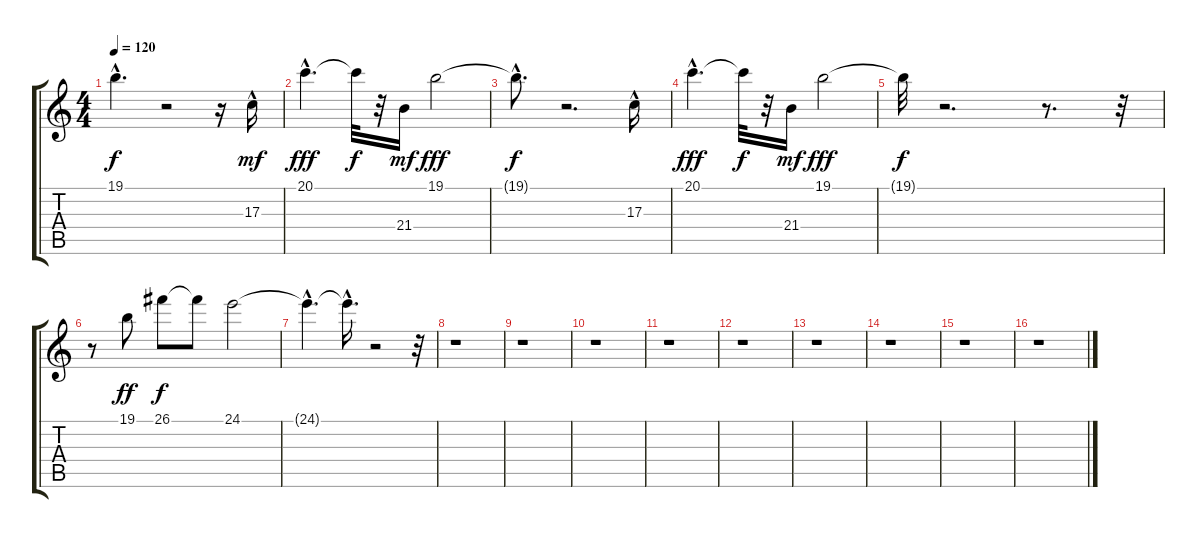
\track "" {instrument acousticgrandpiano}
\staff {score tabs}
\tuning (E4 B3 G3 D3 A2 E2) {hide}
\ts (4 4)
\tempo 120
\clef g2
\ks c
19.1{hac t}.4{d dy f} r.2 r.16 17.3{hac}.16{dy mf} |
20.1{hac}.4{d dy fff} 20.1{t}.32{dy f} r.32 21.4.16{dy mf} 19.1.2{dy fff} |
19.1{hac t}.8{d dy f} r.2{d} 17.3{hac}.16 |
20.1{hac}.4{d dy fff} 20.1{t}.32{dy f} r.32 21.4.16{dy mf} 19.1.2{dy fff} |
19.1{t}.32{dy f} r.2{d} r.8{d} r.32 |
r.8 19.1.8{dy ff} 26.1.8{dy f} 26.1{t}.8 24.1.2 |
24.1{hac t}.4{d} 24.1{hac t}.16{d} r.2 r.32 |
r.1 |
r.1 |
r.1 |
r.1 |
r.1 |
r.1 |
r.1 |
r.1 |
r.1
